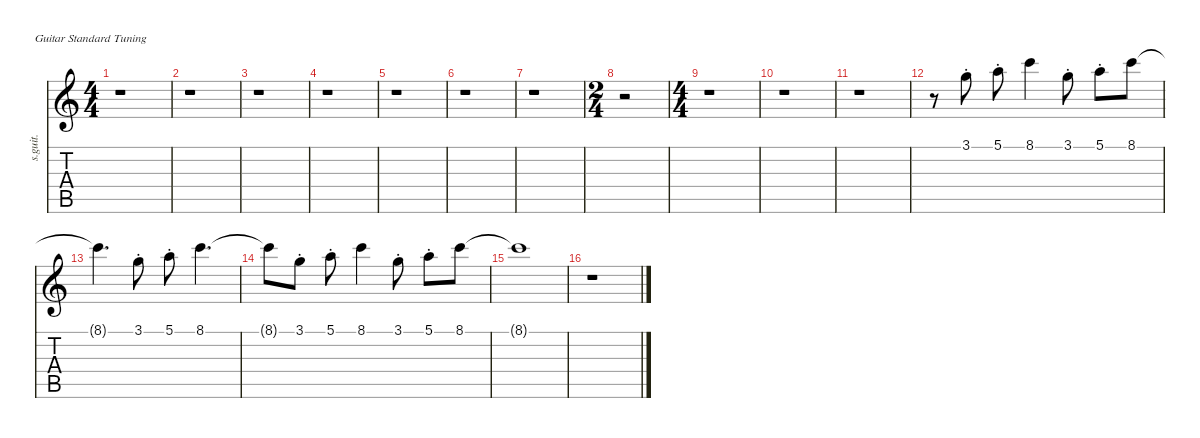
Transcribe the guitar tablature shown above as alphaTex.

\defaultSystemsLayout 4
\hideDynamics
\bracketExtendMode nobrackets
\track ("Violas" "s.guit.") {instrument stringensemble1}
\staff {score tabs}
\tuning (E4 B3 G3 D3 A2 E2)
\displaytranspose 12
\ts (4 4)
\tempo (107 hide)
\clef g2
\ks c
r.1{dy f} |
r.1 |
r.1 |
r.1 |
r.1 |
r.1 |
r.1 |
\ts (2 4)
\beaming (8 2 2 2 2)
r.2 |
\ts (4 4)
\beaming (8 2 2 2 2)
r.1 |
r.1 |
r.1 |
r.8 3.1{st}.8{dy mp} 5.1{st}.8 8.1.4 3.1{st}.8 5.1{st}.8 8.1.8 |
8.1{t}.4{d dy f} 3.1{st}.8{dy mp} 5.1{st}.8 8.1.4{d} |
8.1{t}.8{dy f} 3.1{st}.8{dy mp} 5.1{st}.8 8.1.4 3.1{st}.8 5.1{st}.8 8.1.8 |
8.1{t}.1{dy f} |
r.1
